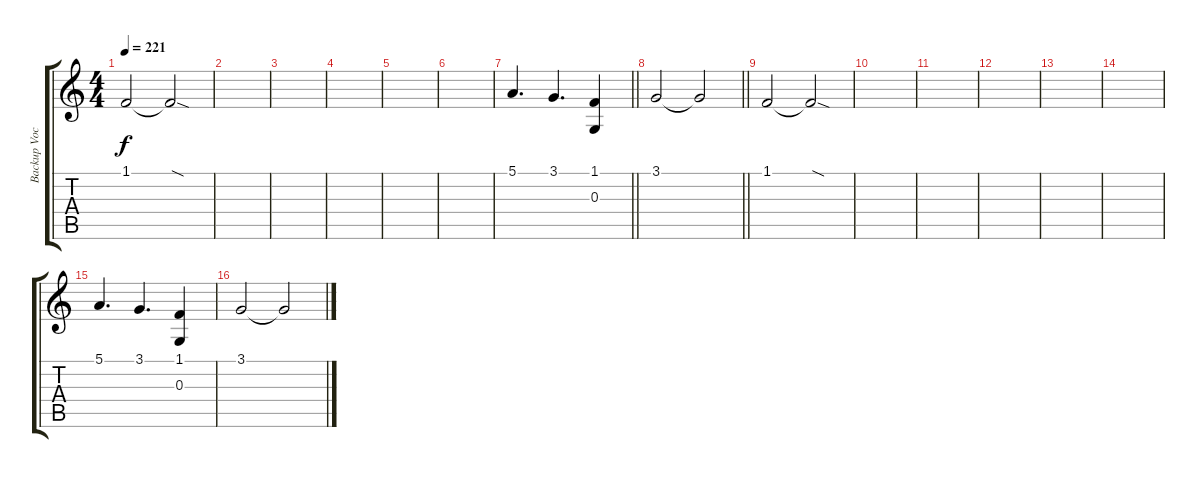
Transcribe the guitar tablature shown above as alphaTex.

\track ("Backup Vocals" "Backup Voc") {instrument lead1square}
\staff {score tabs}
\tuning (E4 B3 G3 D3 A2 E2) {hide}
\ts (4 4)
\tempo 221
\clef g2
\ks c
1.1.2{dy f} 1.1{sod t}.2 |
|
|
|
|
|
\barLineRight lightlight
5.1.4{d} 3.1.4{d} (1.1 0.3).4 |
\barLineRight lightlight
3.1.2 3.1{t}.2 |
1.1.2 1.1{sod t}.2 |
|
|
|
|
|
5.1.4{d} 3.1.4{d} (1.1 0.3).4 |
3.1.2 3.1{t}.2
